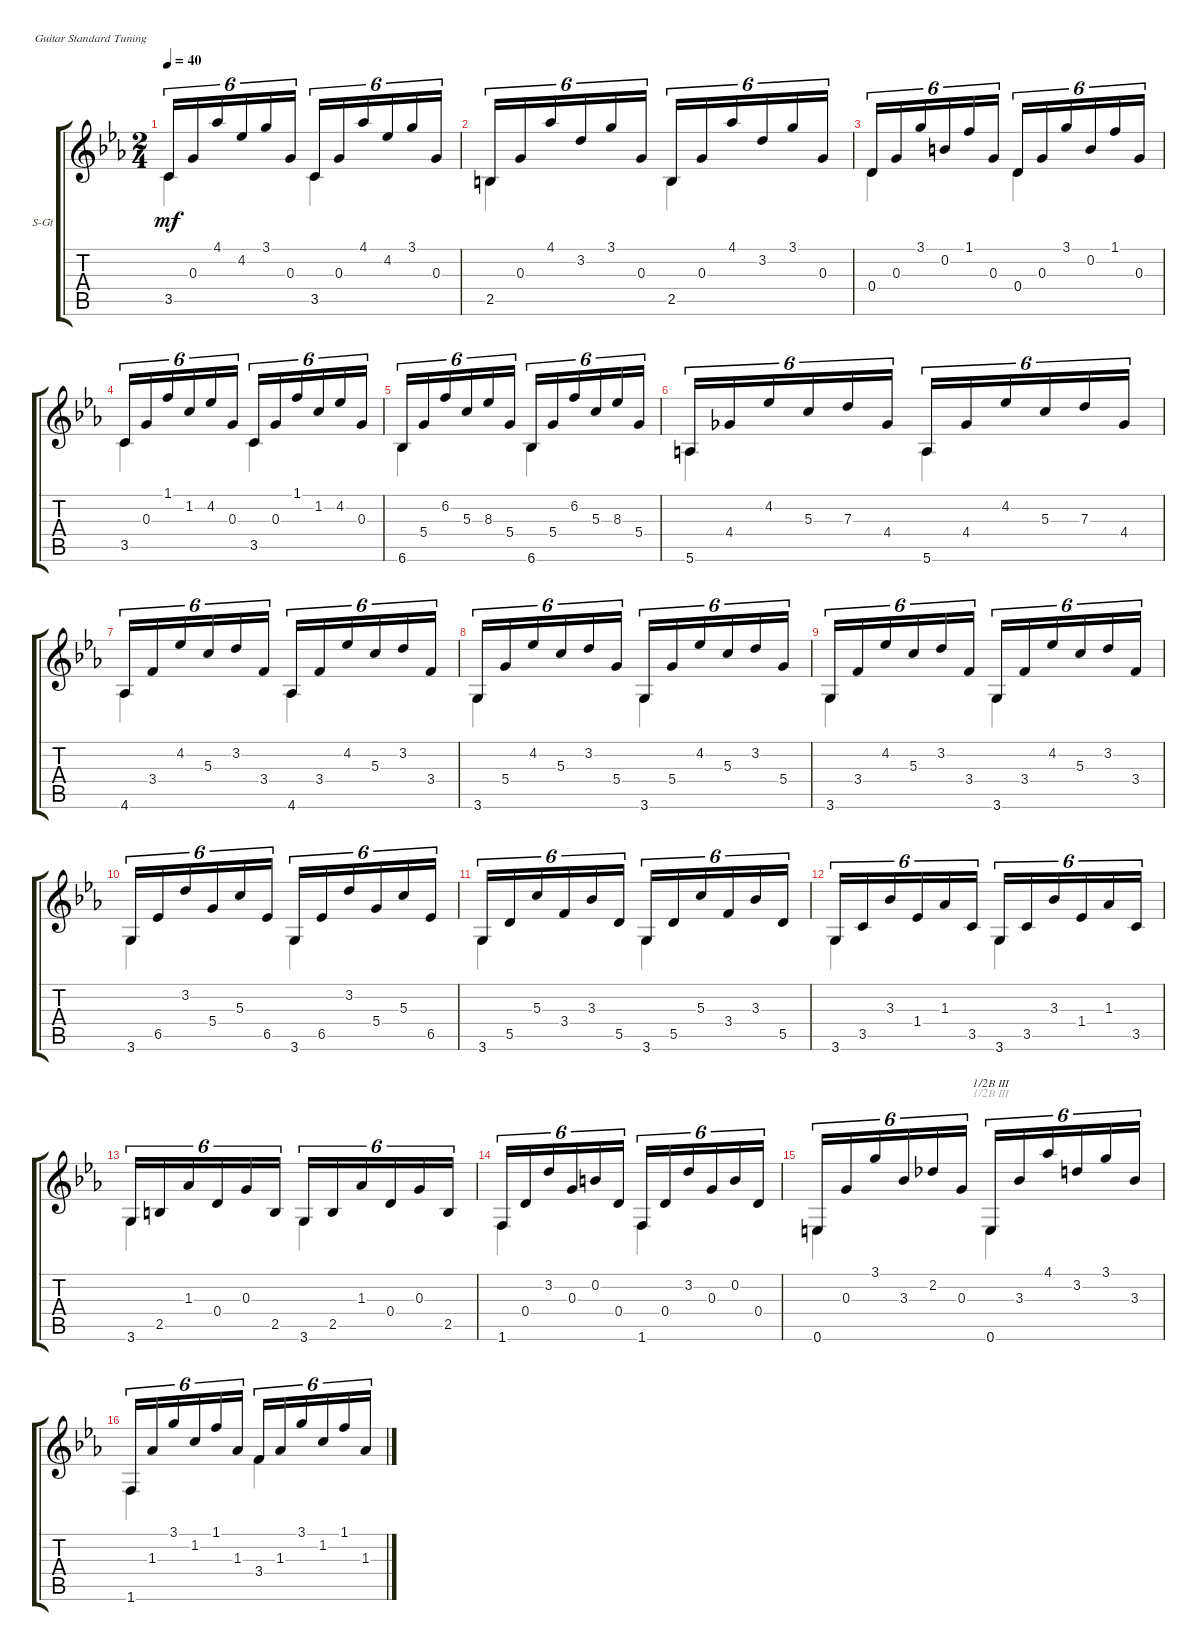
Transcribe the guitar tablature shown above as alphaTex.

\defaultSystemsLayout 4
\bracketExtendMode groupsimilarinstruments
\firstSystemTrackNameOrientation horizontal
\otherSystemsTrackNameOrientation horizontal
\track ("Steel Guitar" "S-Gt") {instrument acousticguitarsteel}
\staff {score tabs}
\tuning (E4 B3 G3 D3 A2 E2)
\voice
\ts (2 4)
\tempo 40
\clef g2
\scale
0.585313
\ks cminor
3.5.16{tu (6 4) dy mf instrument acousticguitarsteel} 0.3.16{tu (6 4)} 4.1.16{tu (6 4)} 4.2.16{tu (6 4)} 3.1.16{tu (6 4)} 0.3.16{tu (6 4)} 3.5.16{tu (6 4)} 0.3.16{tu (6 4)} 4.1.16{tu (6 4)} 4.2.16{tu (6 4)} 3.1.16{tu (6 4)} 0.3.16{tu (6 4)} |
\scale
0.414687 2.5.16{tu (6 4)} 0.3.16{tu (6 4)} 4.1.16{tu (6 4)} 3.2.16{tu (6 4)} 3.1.16{tu (6 4)} 0.3.16{tu (6 4)} 2.5.16{tu (6 4)} 0.3.16{tu (6 4)} 4.1.16{tu (6 4)} 3.2.16{tu (6 4)} 3.1.16{tu (6 4)} 0.3.16{tu (6 4)} |
\scale
0.562669 0.4.16{tu (6 4)} 0.3.16{tu (6 4)} 3.1.16{tu (6 4)} 0.2.16{tu (6 4)} 1.1.16{tu (6 4)} 0.3.16{tu (6 4)} 0.4.16{tu (6 4)} 0.3.16{tu (6 4)} 3.1.16{tu (6 4)} 0.2.16{tu (6 4)} 1.1.16{tu (6 4)} 0.3.16{tu (6 4)} |
\scale
0.43611 3.5.16{tu (6 4)} 0.3.16{tu (6 4)} 1.1.16{tu (6 4)} 1.2.16{tu (6 4)} 4.2.16{tu (6 4)} 0.3.16{tu (6 4)} 3.5.16{tu (6 4)} 0.3.16{tu (6 4)} 1.1.16{tu (6 4)} 1.2.16{tu (6 4)} 4.2.16{tu (6 4)} 0.3.16{tu (6 4)} |
\scale
0.5 6.6.16{tu (6 4)} 5.4.16{tu (6 4)} 6.2.16{tu (6 4)} 5.3.16{tu (6 4)} 8.3.16{tu (6 4)} 5.4.16{tu (6 4)} 6.6.16{tu (6 4)} 5.4.16{tu (6 4)} 6.2.16{tu (6 4)} 5.3.16{tu (6 4)} 8.3.16{tu (6 4)} 5.4.16{tu (6 4)} |
\scale
0.5 5.6.16{tu (6 4)} 4.4.16{tu (6 4)} 4.2.16{tu (6 4)} 5.3.16{tu (6 4)} 7.3.16{tu (6 4)} 4.4.16{tu (6 4)} 5.6.16{tu (6 4)} 4.4.16{tu (6 4)} 4.2.16{tu (6 4)} 5.3.16{tu (6 4)} 7.3.16{tu (6 4)} 4.4.16{tu (6 4)} |
\scale
0.5 4.6.16{tu (6 4)} 3.4.16{tu (6 4)} 4.2.16{tu (6 4)} 5.3.16{tu (6 4)} 3.2.16{tu (6 4)} 3.4.16{tu (6 4)} 4.6.16{tu (6 4)} 3.4.16{tu (6 4)} 4.2.16{tu (6 4)} 5.3.16{tu (6 4)} 3.2.16{tu (6 4)} 3.4.16{tu (6 4)} |
\scale
0.5 3.6.16{tu (6 4)} 5.4.16{tu (6 4)} 4.2.16{tu (6 4)} 5.3.16{tu (6 4)} 3.2.16{tu (6 4)} 5.4.16{tu (6 4)} 3.6.16{tu (6 4)} 5.4.16{tu (6 4)} 4.2.16{tu (6 4)} 5.3.16{tu (6 4)} 3.2.16{tu (6 4)} 5.4.16{tu (6 4)} |
\scale
0.5 3.6.16{tu (6 4)} 3.4.16{tu (6 4)} 4.2.16{tu (6 4)} 5.3.16{tu (6 4)} 3.2.16{tu (6 4)} 3.4.16{tu (6 4)} 3.6.16{tu (6 4)} 3.4.16{tu (6 4)} 4.2.16{tu (6 4)} 5.3.16{tu (6 4)} 3.2.16{tu (6 4)} 3.4.16{tu (6 4)} |
\scale
0.5 3.6.16{tu (6 4)} 6.5.16{tu (6 4)} 3.2.16{tu (6 4)} 5.4.16{tu (6 4)} 5.3.16{tu (6 4)} 6.5.16{tu (6 4)} 3.6.16{tu (6 4)} 6.5.16{tu (6 4)} 3.2.16{tu (6 4)} 5.4.16{tu (6 4)} 5.3.16{tu (6 4)} 6.5.16{tu (6 4)} |
\scale
0.5 3.6.16{tu (6 4)} 5.5.16{tu (6 4)} 5.3.16{tu (6 4)} 3.4.16{tu (6 4)} 3.3.16{tu (6 4)} 5.5.16{tu (6 4)} 3.6.16{tu (6 4)} 5.5.16{tu (6 4)} 5.3.16{tu (6 4)} 3.4.16{tu (6 4)} 3.3.16{tu (6 4)} 5.5.16{tu (6 4)} |
\scale
0.5 3.6.16{tu (6 4)} 3.5.16{tu (6 4)} 3.3.16{tu (6 4)} 1.4.16{tu (6 4)} 1.3.16{tu (6 4)} 3.5.16{tu (6 4)} 3.6.16{tu (6 4)} 3.5.16{tu (6 4)} 3.3.16{tu (6 4)} 1.4.16{tu (6 4)} 1.3.16{tu (6 4)} 3.5.16{tu (6 4)} |
\scale
0.5 3.6.16{tu (6 4)} 2.5.16{tu (6 4)} 1.3.16{tu (6 4)} 0.4.16{tu (6 4)} 0.3.16{tu (6 4)} 2.5.16{tu (6 4)} 3.6.16{tu (6 4)} 2.5.16{tu (6 4)} 1.3.16{tu (6 4)} 0.4.16{tu (6 4)} 0.3.16{tu (6 4)} 2.5.16{tu (6 4)} |
\scale
0.5 1.6.16{tu (6 4)} 0.4.16{tu (6 4)} 3.2.16{tu (6 4)} 0.3.16{tu (6 4)} 0.2.16{tu (6 4)} 0.4.16{tu (6 4)} 1.6.16{tu (6 4)} 0.4.16{tu (6 4)} 3.2.16{tu (6 4)} 0.3.16{tu (6 4)} 0.2.16{tu (6 4)} 0.4.16{tu (6 4)} |
\scale
0.5 0.6.16{tu (6 4)} 0.3.16{tu (6 4)} 3.1.16{tu (6 4)} 3.3.16{tu (6 4)} 2.2.16{tu (6 4)} 0.3.16{tu (6 4)} 0.6.16{tu (6 4) barre (3 half)} 3.3.16{tu (6 4)} 4.1.16{tu (6 4)} 3.2.16{tu (6 4)} 3.1.16{tu (6 4)} 3.3.16{tu (6 4)} |
1.6.16{tu (6 4)} 1.3.16{tu (6 4)} 3.1.16{tu (6 4)} 1.2.16{tu (6 4)} 1.1.16{tu (6 4)} 1.3.16{tu (6 4)} 3.4.16{tu (6 4)} 1.3.16{tu (6 4)} 3.1.16{tu (6 4)} 1.2.16{tu (6 4)} 1.1.16{tu (6 4)} 1.3.16{tu (6 4)}
\voice
\clef g2
\ottava regular
\simile none
\scale
0.585313
\ks cminor
3.5.4{dy mf} 3.5.4 |
\scale
0.414687 2.5.4 2.5.4 |
\scale
0.562669 0.4.4 0.4.4 |
\scale
0.43611 3.5.4 3.5.4 |
\scale
0.5 6.6.4 6.6.4 |
\scale
0.5 5.6.4 5.6.4 |
\scale
0.5 4.6.4 4.6.4 |
\scale
0.5 3.6.4 3.6.4 |
\scale
0.5 3.6.4 3.6.4 |
\scale
0.5 3.6.4 3.6.4 |
\scale
0.5 3.6.4 3.6.4 |
\scale
0.5 3.6.4 3.6.4 |
\scale
0.5 3.6.4 3.6.4 |
\scale
0.5 1.6.4 1.6.4 |
\scale
0.5 0.6.4 0.6.4{barre (3 half)} |
1.6.4 3.4.4
